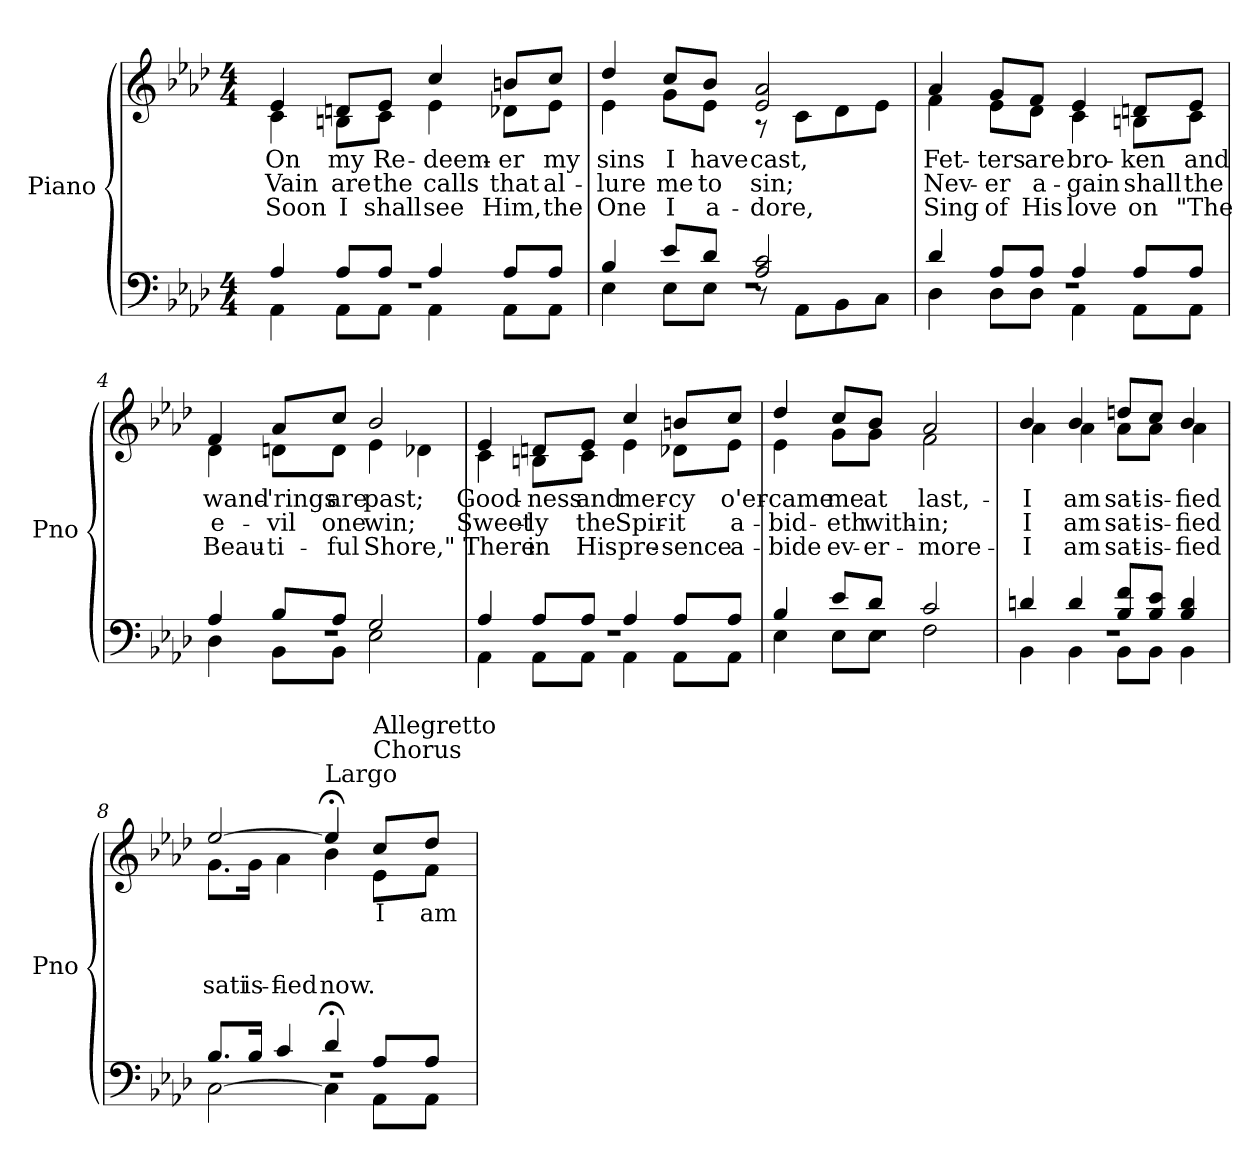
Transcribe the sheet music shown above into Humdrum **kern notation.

**kern	**kern	**text	**text	**text	**text
*part1	*part1	*part1	*part1	*part1	*part1
*staff2	*staff1	*staff1	*staff1	*staff1	*staff1
*I"Piano	*	*	*	*	*
*I'Pno	*	*	*	*	*
*clefF4	*clefG2	*	*	*	*
*k[b-e-a-d-]	*k[b-e-a-d-]	*	*	*	*
*A-:	*A-:	*	*	*	*
*M4/4	*M4/4	*	*	*	*
=1	=1	=1	=1	=1	=1
.	8qe-/yy	1.	2.	3.	.
*^	*^	*	*	*	*
*	*^	*	*	*	*	*	*
1r	4A-/	4AA-\	4e-/	4c\	On	Vain	Soon	.
.	8A-/L	8AA-\L	8dn/L	8Bn\L	my	are	I	.
.	8A-/J	8AA-\J	8e-/J	8c\J	Re-	the	shall	.
.	4A-/	4AA-\	4cc/	4e-\	deem-	calls	see	.
.	8A-/L	8AA-\L	8bn/L	8d-X\L	er	that	Him,	.
.	8A-/J	8AA-\J	8cc/J	8e-\J	my	al-	the	.
!!LO:LB:g=z	!!
=2	=2	=2	=2	=2	=2	=2	=2	=2
1r	4B-/	4E-\	4dd-/	4e-\	sins	lure	One	.
.	8e-/L	8E-\L	8cc/L	8g\L	I	me	I	.
.	8d-/J	8E-\J	8b-/J	8e-\J	have	to	a-	.
.	2A-/ 2c/	8r	2e-/ 2a-/	8r	cast,	sin;	dore,	.
.	.	8AA-\L	.	8c\L	.	.	.	.
.	.	8BB-\	.	8d-\	.	.	.	.
.	.	8C\J	.	8e-\J	.	.	.	.
=3	=3	=3	=3	=3	=3	=3	=3	=3
1r	4d-/	4D-\	4a-/	4f\	Fet-	Nev-	Sing	.
.	8A-/L	8D-\L	8g/L	8e-\L	ters	er	of	.
.	8A-/J	8D-\J	8f/J	8d-\J	are	a-	His	.
.	4A-/	4AA-\	4e-/	4c\	bro-	gain	love	.
.	8A-/L	8AA-\L	8dn/L	8Bn\L	ken	shall	on	.
.	8A-/J	8AA-\J	8e-/J	8c\J	and	the	"The	.
!!LO:LB:g=z	!!
=4	=4	=4	=4	=4	=4	=4	=4	=4
1r	4A-/	4D-\	4f/	4d-\	wand-	e-	Beau-	.
.	8B-/L	8BB-\L	8a-/L	8dn\L	'rings	vil	ti-	.
.	8A-/J	8BB-\J	8cc/J	8d\J	are	one	ful	.
.	2G/	2E-\	2b-/	4e-\	past;	win;	Shore,"	.
.	.	.	.	4d-X\	.	.	.	.
!!LO:PB:g=z	!!
=5	=5	=5	=5	=5	=5	=5	=5	=5
1r	4A-/	4AA-\	4e-/	4c\	Good-	Sweet-	There	.
.	8A-/L	8AA-\L	8dn/L	8Bn\L	ness	ly	in	.
.	8A-/J	8AA-\J	8e-/J	8c\J	and	the	His	.
.	4A-/	4AA-\	4cc/	4e-\	mer-	Spir-	pre-	.
.	8A-/L	8AA-\L	8bn/L	8d-X\L	cy	it	sence	.
.	8A-/J	8AA-\J	8cc/J	8e-\J	o'er-	a-	a-	.
=6	=6	=6	=6	=6	=6	=6	=6	=6
1r	4B-/	4E-\	4dd-/	4e-\	came	bid-	bide	.
.	8e-/L	8E-\L	8cc/L	8g\L	me	eth	ev-	.
.	8d-/J	8E-\J	8b-/J	8g\J	at	with-	er-	.
.	2c/	2F\	2a-/	2f\	last,-	in;	more-	.
!!LO:LB:g=z	!!
=7	=7	=7	=7	=7	=7	=7	=7	=7
1r	4dn/	4BB-\	4b-/	4a-\	I	I	I	.
.	4d/	4BB-\	4b-/	4a-\	am	am	am	.
.	8B-/ 8f/L	8BB-\L	8ddn/L	8a-\L	sat-	sat-	sat-	.
.	8B-/ 8e-/J	8BB-\J	8cc/J	8a-\J	is-	is-	is-	.
.	4B-/ 4d/	4BB-\	4b-/	4a-\	fied	fied	fied	.
=8	=8	=8	=8	=8	=8	=8	=8	=8
1r	8.B-/L	[2C\	[2ee-/	8.g\L	.	.	.	sati-
.	16B-/Jk	.	.	16g\Jk	.	.	.	-is-
.	4c/	.	.	4a-\	.	.	.	-fied
!	!	!	!LO:TX:a:t=Largo	!	!	!	!	!
.	4d-/	4C;\]	4ee-;</]	4b-\	.	.	.	now.
!	!	!	!LO:TX:a:t=Chorus	!	!	!	!	!
!	!	!	!LO:TX:a:t=Allegretto	!	!	!	!	!
.	8A-/L	8AA-\L	8cc/L	8e-\L	I	.	.	.
.	8A-/J	8AA-\J	8dd-/J	8f\J	am	.	.	.
*v	*v	*v	*	*	*	*	*	*
*	*v	*v	*	*	*	*
=	=	=	=	=	=
*-	*-	*-	*-	*-	*-
